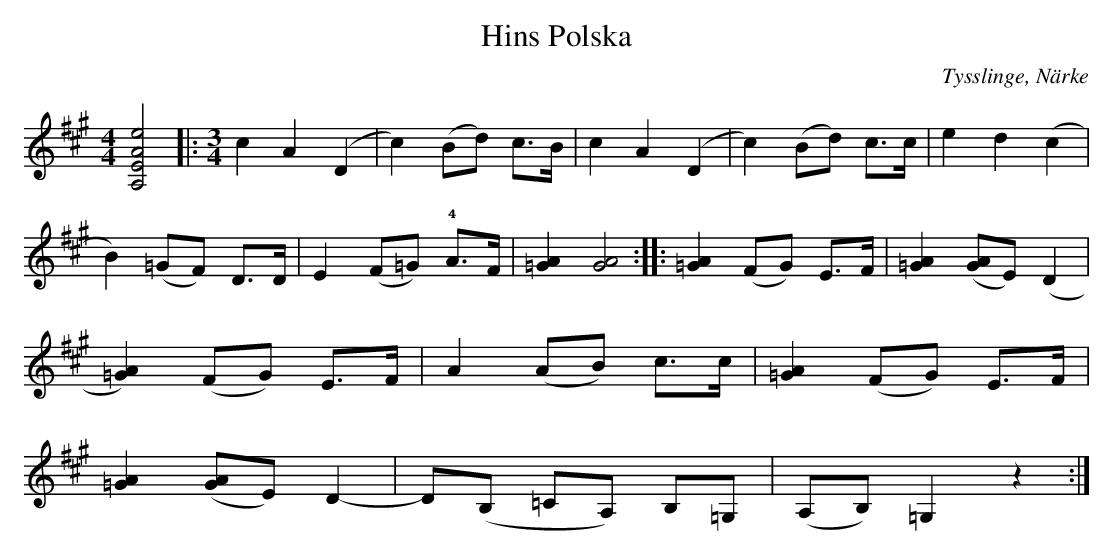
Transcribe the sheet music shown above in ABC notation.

X:1
T:Hins Polska
M:4/4
L:1/8
O:Tysslinge, Närke
K:A
[A,4E4A4e4]  |: [M:3/4]c2 A2 (D2 | c2) (Bd) c>B | c2 A2 (D2 | c2) (Bd) c>c | e2 d2 (c2 |
B2) (=GF) D>D | E2 (F=G) !4!A>F | [=G2A2] [G4A4]  :: [=G2A2] (FG) E>F | [=G2A2] ([GA]E) (D2 |
[=G2A2]) (FG) E>F | A2 (AB) c>c | [=G2A2] (FG) E>F |
[=G2A2] ([GA]E) D2- | D(B, =CA,) B,=G, | (A,B,) =G,2 z2 :|
